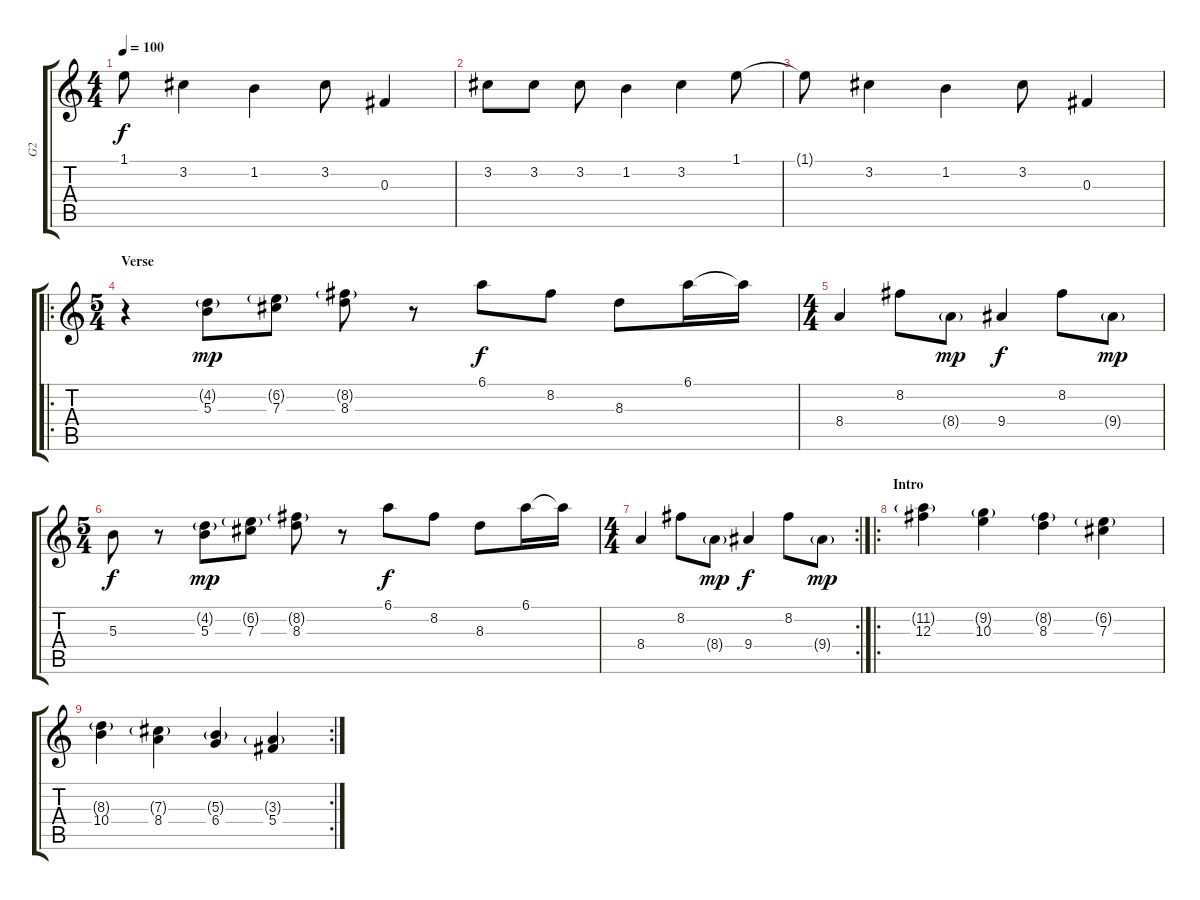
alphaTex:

\track ("G2" "G2") {instrument overdrivenguitar}
\staff {score tabs}
\tuning (Eb4 Bb3 Gb3 Db3 Ab2 Eb2) {hide}
\ts (4 4)
\tempo 100
\clef g2
\ks c
1.1{t}.8{dy f} 3.2.4 1.2.4 3.2.8 0.3.4 |
3.2.8 3.2.8 3.2.8 1.2.4 3.2.4 1.1.8 |
1.1{t}.8 3.2.4 1.2.4 3.2.8 0.3.4 |
\ro
\ts (5 4)
\section ("" "Verse")
r.4 (4.2{g} 5.3).8{dy mp} (6.2{g} 7.3).8 (8.2{g} 8.3).8 r.8 6.1.8{dy f} 8.2.8 8.3.8 6.1.16 6.1{t}.16 |
\ts (4 4)
8.4.4 8.2.8 8.4{g}.8{dy mp} 9.4.4{dy f} 8.2.8 9.4{g}.8{dy mp} |
\ts (5 4)
5.3.8{dy f} r.8 (4.2{g} 5.3).8{dy mp} (6.2{g} 7.3).8 (8.2{g} 8.3).8 r.8 6.1.8{dy f} 8.2.8 8.3.8 6.1.16 6.1{t}.16 |
\rc 2
\ts (4 4)
8.4.4 8.2.8 8.4{g}.8{dy mp} 9.4.4{dy f} 8.2.8 9.4{g}.8{dy mp} |
\ro
\section ("" "Intro")
(11.2{g} 12.3).4 (9.2{g} 10.3).4 (8.2{g} 8.3).4 (6.2{g} 7.3).4 |
\rc 2
(8.3{g} 10.4).4 (7.3{g} 8.4).4 (5.3{g} 6.4).4 (3.3{g} 5.4).4
